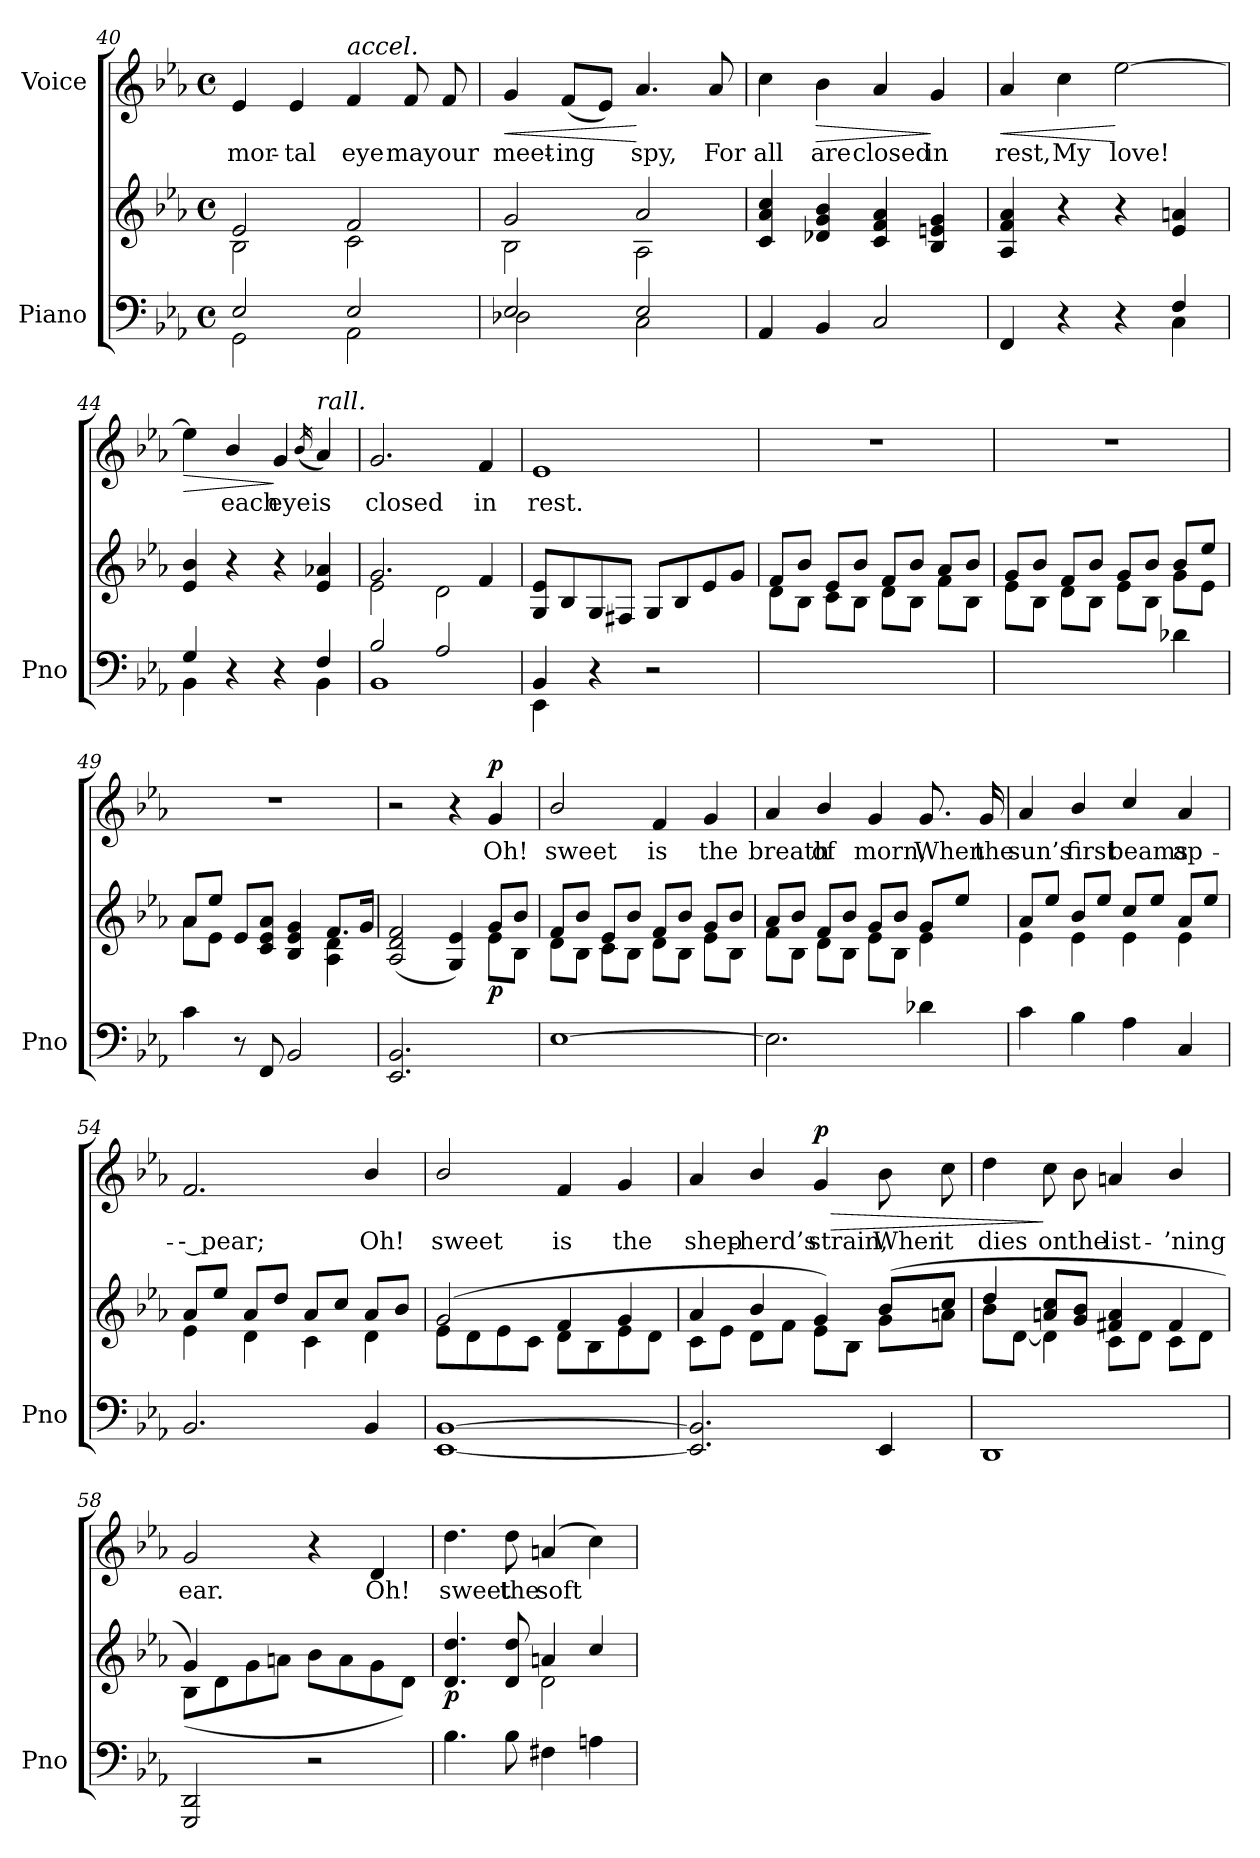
**kern	**kern	**dynam	**kern	**text	**dynam
*part2	*part2	*part2	*part1	*part1	*part1
*staff3	*staff2	*staff2/3	*staff1	*staff1	*staff1
*I"Piano	*	*	*I"Voice	*	*
*I'Pno	*	*	*	*	*
*clefF4	*clefG2	*	*clefG2	*	*
*k[b-e-a-]	*k[b-e-a-]	*	*k[b-e-a-]	*	*
*M4/4	*M4/4	*	*M4/4	*	*
*met(c)	*met(c)	*	*met(c)	*	*
=40	=40	=40	=40	=40	=40
*^	*^	*	*	*	*
2E-/	2GG\	2e-/	2B-\	.	4e-/	mor-	.
.	.	.	.	.	4e-/	-tal	.
!	!	!	!	!	!LO:TX:i:t=accel.	!	!
2E-/	2AA-\	2f/	2c\	.	4f/	eye	.
.	.	.	.	.	8f/	may	.
.	.	.	.	.	8f/	our	.
=41	=41	=41	=41	=41	=41	=41	=41
!	!	!	!	!	!	!	!LO:HP:b
2E-/	2D-X\	2g/	2B-\	.	4g/	meet-	<
.	.	.	.	.	(8f/L	-ing	.
.	.	.	.	.	8e-/J)	.	.
2E-/	2C\	2a-/	2A-\	.	4.a-/	spy,	[
.	.	.	.	.	8a-/	For	.
*v	*v	*	*	*	*	*	*
*	*v	*v	*	*	*	*
=42	=42	=42	=42	=42	=42
4AA-/	4c/ 4a-/ 4cc/	.	4cc\	all	.
!	!	!	!	!	!LO:HP:b
4BB-/	4d-X/ 4g/ 4b-/	.	4b-\	are	>
2C/	4c/ 4f/ 4a-/	.	4a-/	closed	.
.	4B-/ 4en/ 4g/	.	4g/	in	]
=43	=43	=43	=43	=43	=43
*^	*	*	*	*	*
!	!	!	!	!	!	!LO:HP:b
4FF/	2ryy	4A-/ 4f/ 4a-/	.	4a-/	rest,	<
4r	.	4r	.	4cc\	My	.
4r	4ryy	4r	.	[2ee-\	love!	[
4F/	4C\	4e-/ 4an/	.	.	.	.
=44	=44	=44	=44	=44	=44	=44
!	!	!	!	!	!	!LO:HP:b
4G/	4BB-\	4e-/ 4b-/	.	4ee-\]	.	>
4r	4ryy	4r	.	4b-/	each	.
4r	4ryy	4r	.	4g/	eye	]
.	.	.	.	(16qb-/	.	.
!	!	!	!	!LO:TX:i:t=rall.	!	!
4F/	4BB-\	4e-/ 4a-X/	.	4a-/)	is	.
=45	=45	=45	=45	=45	=45	=45
*	*	*^	*	*	*	*
2B-/	1BB-	2.g/	2e-\	.	2.g/	closed	.
2A-/	.	.	2d\	.	.	.	.
.	.	4f/	.	.	4f/	in	.
*	*	*v	*v	*	*	*	*
=46	=46	=46	=46	=46	=46	=46
4BB-/	4EE-\	8G/ 8e-/L	.	1e-	rest.	.
.	.	8B-/	.	.	.	.
4r	4ryy	8G/	.	.	.	.
.	.	8F#X/J	.	.	.	.
2r	2ryy	8G/L	.	.	.	.
.	.	8B-/	.	.	.	.
.	.	8e-/	.	.	.	.
.	.	8g/J	.	.	.	.
*v	*v	*	*	*	*	*
=47	=47	=47	=47	=47	=47
*	*^	*	*	*	*
1ryy	8f/L	8d\L	.	1r	.	.
.	8b-/J	8B-\J	.	.	.	.
.	8e-/L	8c\L	.	.	.	.
.	8b-/J	8B-\J	.	.	.	.
.	8f/L	8d\L	.	.	.	.
.	8b-/J	8B-\J	.	.	.	.
.	8a-/L	8f\L	.	.	.	.
.	8b-/J	8B-\J	.	.	.	.
=48	=48	=48	=48	=48	=48	=48
2ryy	8g/L	8e-\L	.	1r	.	.
.	8b-/J	8B-\J	.	.	.	.
.	8f/L	8d\L	.	.	.	.
.	8b-/J	8B-\J	.	.	.	.
4ryy	8g/L	8e-\L	.	.	.	.
.	8b-/J	8B-\J	.	.	.	.
4d-X\	8b-/L	8g\L	.	.	.	.
.	8ee-/J	8e-\J	.	.	.	.
=49	=49	=49	=49	=49	=49	=49
4c\	8a-/L	8a-\L	.	1r	.	.
.	8ee-/J	8e-\J	.	.	.	.
8r	8e-/L	4ryy	.	.	.	.
8FF/	8c/ 8e-/ 8a-/J	.	.	.	.	.
2BB-/	4B-/ 4e-/ 4g/	4ryy	.	.	.	.
.	8.f/L	4A-\ 4d\	.	.	.	.
.	16g/Jk	.	.	.	.	.
=50	=50	=50	=50	=50	=50	=50
2.EE-/ 2.BB-/	(2A-/ 2d/ 2f/	2.ryy	.	2r	.	.
.	4G/ 4e-/)	.	.	4r	.	.
!	!	!	!LO:DY:b	!	!	!LO:DY:a
4ryy	8g/L	8e-\L	p	4g/	Oh!	p
.	8b-/J	8B-\J	.	.	.	.
=51	=51	=51	=51	=51	=51	=51
[<1E-	8f/L	8d\L	.	2b-/	sweet	.
.	8b-/J	8B-\J	.	.	.	.
.	8e-/L	8c\L	.	.	.	.
.	8b-/J	8B-\J	.	.	.	.
.	8f/L	8d\L	.	4f/	is	.
.	8b-/J	8B-\J	.	.	.	.
.	8g/L	8e-\L	.	4g/	the	.
.	8b-/J	8B-\J	.	.	.	.
=52	=52	=52	=52	=52	=52	=52
2.E-\]	8a-/L	8f\L	.	4a-/	breath	.
.	8b-/J	8B-\J	.	.	.	.
.	8f/L	8d\L	.	4b-/	of	.
.	8b-/J	8B-\J	.	.	.	.
.	8g/L	8e-\L	.	4g/	morn,	.
.	8b-/J	8B-\J	.	.	.	.
4d-X\	8g/L	4e-\	.	8.g/	When	.
.	8ee-/J	.	.	.	.	.
.	.	.	.	16g/	the	.
=53	=53	=53	=53	=53	=53	=53
4c\	8a-/L	4e-\	.	4a-/	sun’s	.
.	8ee-/J	.	.	.	.	.
4B-\	8b-/L	4e-\	.	4b-/	first	.
.	8ee-/J	.	.	.	.	.
4A-\	8cc/L	4e-\	.	4cc/	beams	.
.	8ee-/J	.	.	.	.	.
4C/	8a-/L	4e-\	.	4a-/	ap-	.
.	8ee-/J	.	.	.	.	.
=54	=54	=54	=54	=54	=54	=54
2.BB-/	8a-/L	4e-\	.	2.f/	-- pear;	.
.	8ee-/J	.	.	.	.	.
.	8a-/L	4d\	.	.	.	.
.	8dd/J	.	.	.	.	.
.	8a-/L	4c\	.	.	.	.
.	8cc/J	.	.	.	.	.
4BB-/	8a-/L	4d\	.	4b-/	Oh!	.
.	8b-/J	.	.	.	.	.
=55	=55	=55	=55	=55	=55	=55
[1EE- [1BB-	(2g/	8e-\L	.	2b-/	sweet	.
.	.	8d\	.	.	.	.
.	.	8e-\	.	.	.	.
.	.	8c\J	.	.	.	.
.	4f/	8d\L	.	4f/	is	.
.	.	8B-\	.	.	.	.
.	4g/	8e-\	.	4g/	the	.
.	.	8d\J	.	.	.	.
=56	=56	=56	=56	=56	=56	=56
2.EE-/] 2.BB-/]	4a-/	8c\L	.	4a-/	shep-	.
.	.	8e-\J	.	.	.	.
.	4b-/	8d\L	.	4b-/	-herd’s	.
.	.	8f\J	.	.	.	.
!	!	!	!	!	!	!LO:HP:b
!	!	!	!	!	!	!LO:DY:n=1:a
.	4g/)	8e-\L	.	4g/	strain,	> p
.	.	8B-\J	.	.	.	.
4EE-/	(8b-/L	8g\L	.	8b-\	When	.
.	8cc/J	8an\J	.	8cc\	it	.
=57	=57	=57	=57	=57	=57	=57
1DD	4dd/	8b-\L	.	4dd\	dies	.
.	.	[8d\J	.	.	.	.
.	8an/ 8cc/L	4d\]	.	8cc\	on	]
.	8g/ 8b-/J	.	.	8b-\	the	.
.	4f#X/ 4a/	8c\L	.	4an/	list-	.
.	.	8d\J	.	.	.	.
.	4f#/	8c\L	.	4b-/	-’ning	.
.	.	8d\J	.	.	.	.
=58	=58	=58	=58	=58	=58	=58
2GGG/ 2DD/	4g/)	(8B-\L	.	2g/	ear.	.
.	.	8d\	.	.	.	.
.	4ryy	8g\	.	.	.	.
.	.	8an\J	.	.	.	.
2r	2ryy	8b-\L	.	4r	.	.
.	.	8a\	.	.	.	.
.	.	8g\	.	4d/	Oh!	.
.	.	8d\J)	.	.	.	.
=59	=59	=59	=59	=59	=59	=59
!	!	!	!LO:DY:b	!	!	!
4.B-\	4.d/ 4.dd/	2ryy	p	4.dd\	sweet	.
8B-\	8d/ 8dd/	.	.	8dd\	the	.
4F#X\	4an/	2d\	.	(4an/	soft	.
4An\	4cc/	.	.	4cc\)	.	.
*	*v	*v	*	*	*	*
=	=	=	=	=	=
*-	*-	*-	*-	*-	*-
